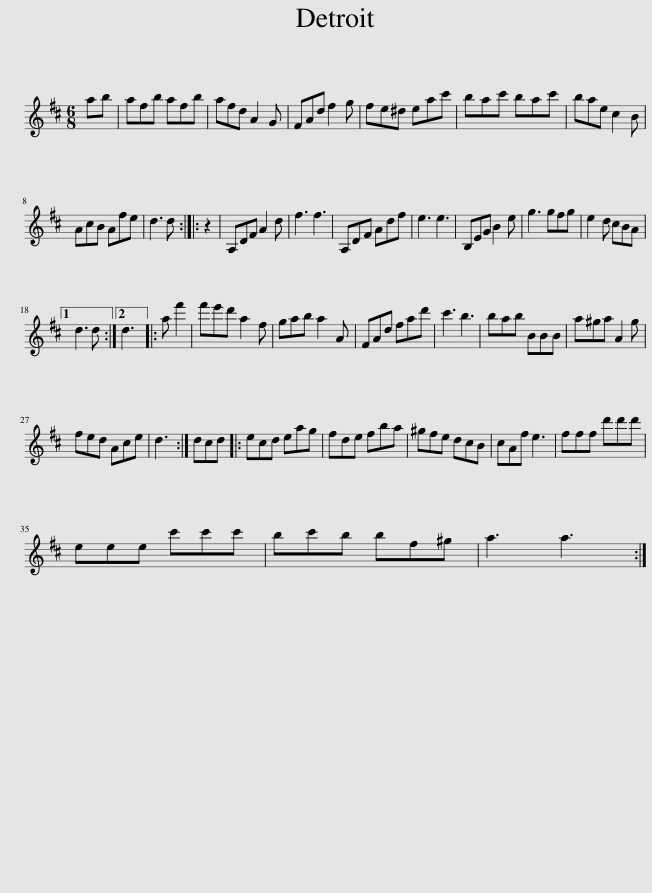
X:1
L:1/8
M:6/8
I:linebreak $
K:D
V:1 treble
V:1
 ab | afb afb | afd A2 G | FAd f2 g | fe^d eac' | %5
 bac' bac' | bae c2 B |$ AcB Afe | d3 d :: z2 | %10
 A,DF A2 d | f3 f3 | A,DF Adf | e3 e3 | B,EG B2 e | %15
 g3 gfg | e2 d cBA |1$ d3 d :|2 d3 |: a f'2 | %20
 f'e'd' a2 f | gab a2 A | FAd fad' | c'3 b3 | bab BBB | %25
 a^ga A2 g |$ fed Ace | d3 :| dcd |: ecd eag | %30
 fde fba | ^gfe dcB | cAf e3 | fff d'd'd' |$ eee c'c'c' | %35
 bc'b bf^g | a3 a3 :| %37
